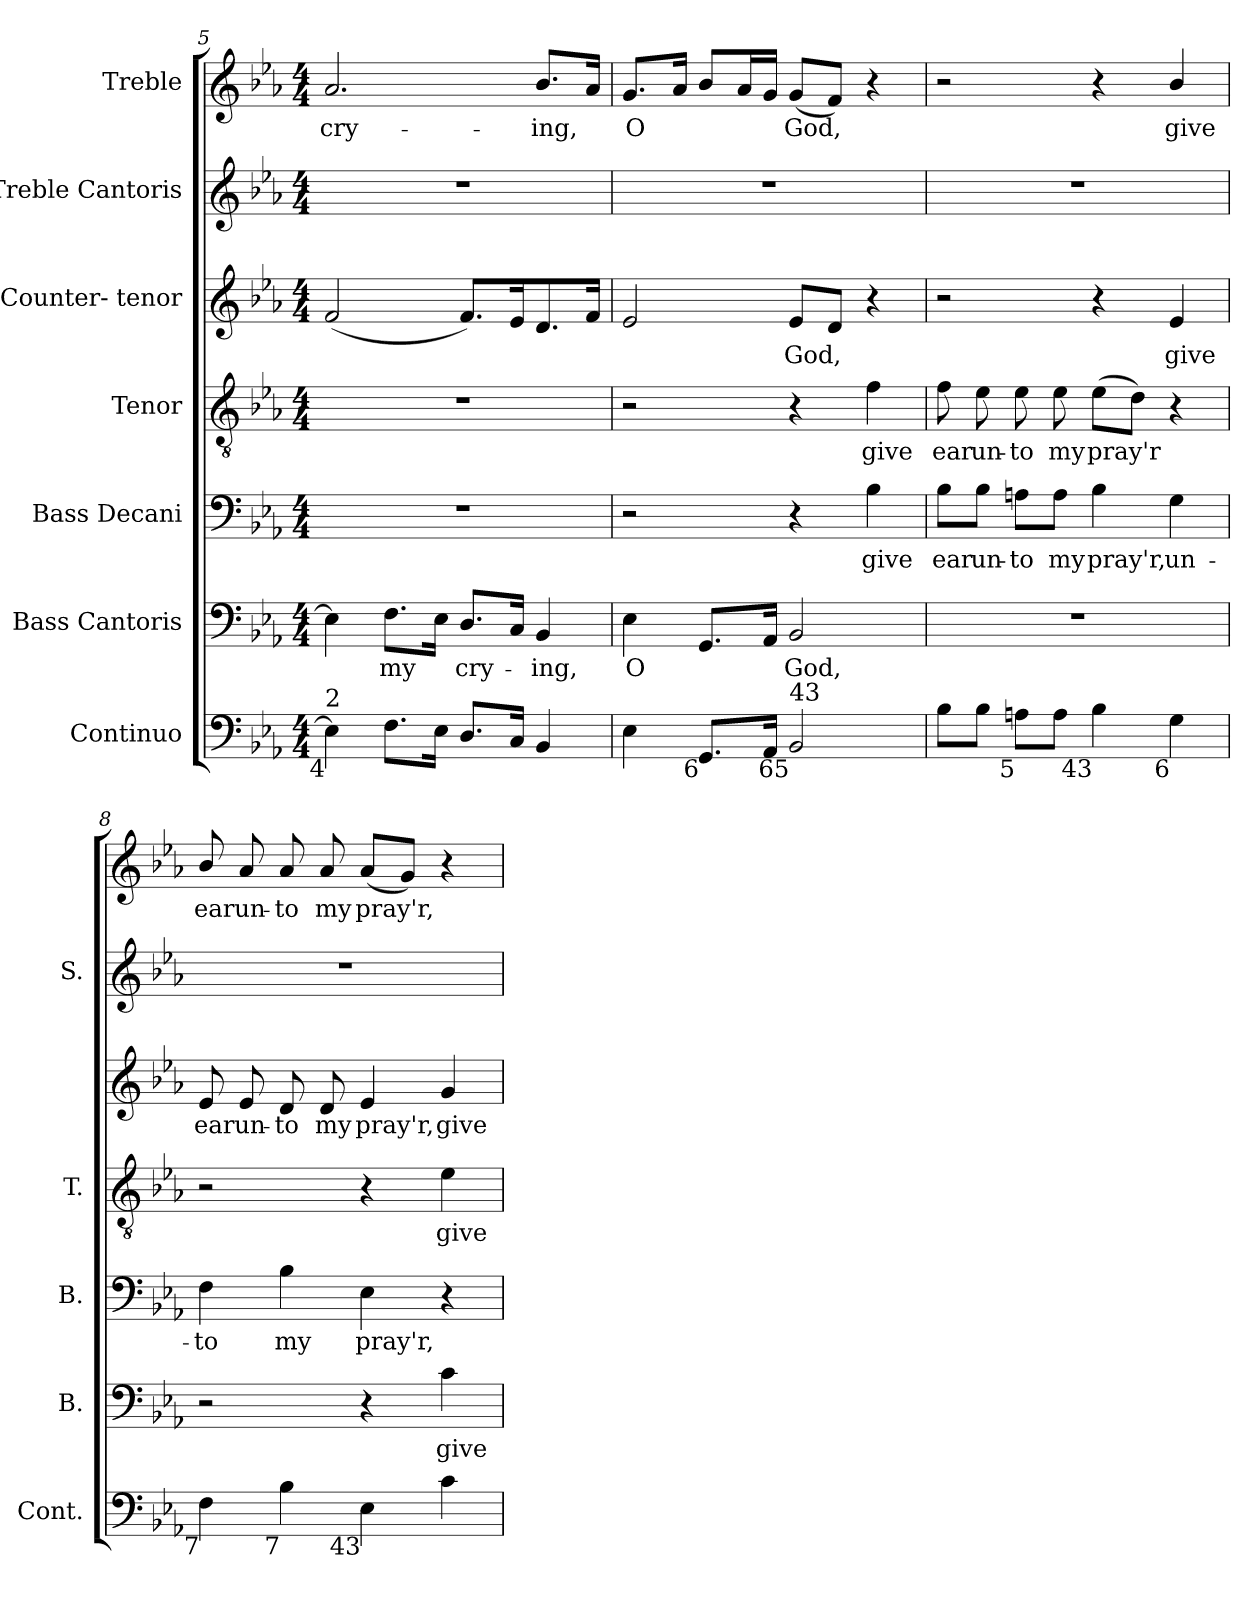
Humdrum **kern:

**kern	**kern	**text	**kern	**text	**kern	**text	**kern	**text	**kern	**kern	**text
*part7	*part6	*part6	*part5	*part5	*part4	*part4	*part3	*part3	*part2	*part1	*part1
*staff7	*staff6	*staff6	*staff5	*staff5	*staff4	*staff4	*staff3	*staff3	*staff2	*staff1	*staff1
*I"Continuo	*I"Bass Cantoris	*	*I"Bass Decani	*	*I"Tenor	*	*I"Counter- tenor	*	*I"Treble Cantoris	*I"Treble	*
*I'Cont.	*I'B.	*	*I'B.	*	*I'T.	*	*	*	*I'S.	*	*
*clefF4	*clefF4	*	*clefF4	*	*clefGv2	*	*clefG2	*	*clefG2	*clefG2	*
*	*	*	*	*	*ITrd7c12	*	*	*	*	*	*
*k[b-e-a-]	*k[b-e-a-]	*	*k[b-e-a-]	*	*k[b-e-a-]	*	*k[b-e-a-]	*	*k[b-e-a-]	*k[b-e-a-]	*
*E-:	*E-:	*	*E-:	*	*E-:	*	*E-:	*	*E-:	*E-:	*
*M4/4	*M4/4	*	*M4/4	*	*M4/4	*	*M4/4	*	*M4/4	*M4/4	*
=5	=5	=5	=5	=5	=5	=5	=5	=5	=5	=5	=5
!LO:TX:b:rj:t=4	!	!	!	!	!	!	!	!	!	!	!
!LO:TX:t=2	!	!	!	!	!	!	!	!	!	!	!
!	!	!	!	!	!	!	!	!	!	!	!LO:LY:b:color=#000000
4E-i\]	4E-i\]	.	1r	.	1r	.	(2fi/	.	1r	2.a-i/	cry-
!	!	!LO:LY:b:color=#000000	!	!	!	!	!	!	!	!	!
8.Fi\L	8.Fi\L	my	.	.	.	.	.	.	.	.	.
16E-i\Jk	16E-i\Jk	.	.	.	.	.	.	.	.	.	.
!	!	!LO:LY:b:color=#000000	!	!	!	!	!	!	!	!	!
8.Di/L	8.Di/L	cry-	.	.	.	.	8.fi/L)	.	.	.	.
16Ci/Jk	16Ci/Jk	.	.	.	.	.	16e-i/k	.	.	.	.
!	!	!LO:LY:b:color=#000000	!	!	!	!	!	!	!	!	!
!	!	!	!	!	!	!	!	!	!	!	!LO:LY:b:color=#000000
4BB-i/	4BB-i/	-ing,	.	.	.	.	8.di/	.	.	8.b-i/L	-ing,
.	.	.	.	.	.	.	16fi/Jk	.	.	16a-i/Jk	.
=6	=6	=6	=6	=6	=6	=6	=6	=6	=6	=6	=6
!	!	!LO:LY:b:color=#000000	!	!	!	!	!	!	!	!	!
!	!	!	!	!	!	!	!	!	!	!	!LO:LY:b:color=#000000
4E-i\	4E-i\	O	2r	.	2r	.	2e-i/	.	1r	8.gi/L	O
.	.	.	.	.	.	.	.	.	.	16a-i/Jk	.
!LO:TX:b:rj:t=6	!	!	!	!	!	!	!	!	!	!	!
8.GGi/L	8.GGi/L	.	.	.	.	.	.	.	.	8b-i/L	.
.	.	.	.	.	.	.	.	.	.	16a-i/L	.
16AA-i/Jk	16AA-i/Jk	.	.	.	.	.	.	.	.	16gi/JJ	.
!	!	!LO:LY:b:color=#000000	!	!	!	!	!	!	!	!	!
!	!	!	!	!	!	!	!	!LO:LY:b:color=#000000	!	!	!
!LO:TX:b:rj:t=65	!	!	!	!	!	!	!	!	!	!	!
!LO:TX:t=43	!	!	!	!	!	!	!	!	!	!	!
!	!	!	!	!	!	!	!	!	!	!	!LO:LY:b:color=#000000
2BB-i/	2BB-i/	God,	4r	.	4r	.	8e-i/L	God,	.	(8gi/L	God,
.	.	.	.	.	.	.	8di/J	.	.	8fi/J)	.
!	!	!	!	!LO:LY:b:color=#000000	!	!	!	!	!	!	!
!	!	!	!	!	!	!LO:LY:b:color=#000000	!	!	!	!	!
.	.	.	4B-i\	give	4Fi\	give	4r	.	.	4r	.
!!LO:PB:g=z
=7	=7	=7	=7	=7	=7	=7	=7	=7	=7	=7	=7
!	!	!	!	!LO:LY:b:color=#000000	!	!	!	!	!	!	!
!	!	!	!	!	!	!LO:LY:b:color=#000000	!	!	!	!	!
8B-i\L	1r	.	8B-i\L	ear	8Fi\	ear	2r	.	1r	2r	.
!	!	!	!	!LO:LY:b:color=#000000	!	!	!	!	!	!	!
!	!	!	!	!	!	!LO:LY:b:color=#000000	!	!	!	!	!
8B-i\J	.	.	8B-i\J	un-	8E-i\	un-	.	.	.	.	.
!	!	!	!	!LO:LY:b:color=#000000	!	!	!	!	!	!	!
!LO:TX:b:rj:t=5	!	!	!	!	!	!	!	!	!	!	!
!	!	!	!	!	!	!LO:LY:b:color=#000000	!	!	!	!	!
8Ani\L	.	.	8Ani\L	-to	8E-i\	-to	.	.	.	.	.
!	!	!	!	!LO:LY:b:color=#000000	!	!	!	!	!	!	!
!	!	!	!	!	!	!LO:LY:b:color=#000000	!	!	!	!	!
8Ai\J	.	.	8Ai\J	my	8E-i\	my	.	.	.	.	.
!	!	!	!	!LO:LY:b:color=#000000	!	!	!	!	!	!	!
!LO:TX:b:rj:t=43	!	!	!	!	!	!	!	!	!	!	!
!	!	!	!	!	!	!LO:LY:b:color=#000000	!	!	!	!	!
4B-i\	.	.	4B-i\	pray'r,	(8E-i\L	pray'r	4r	.	.	4r	.
.	.	.	.	.	8Di\J)	.	.	.	.	.	.
!	!	!	!	!LO:LY:b:color=#000000	!	!	!	!	!	!	!
!	!	!	!	!	!	!	!	!LO:LY:b:color=#000000	!	!	!
!LO:TX:b:rj:t=6	!	!	!	!	!	!	!	!	!	!	!
!	!	!	!	!	!	!	!	!	!	!	!LO:LY:b:color=#000000
4Gi\	.	.	4Gi\	un-	4r	.	4e-i/	give	.	4b-i/	give
=8	=8	=8	=8	=8	=8	=8	=8	=8	=8	=8	=8
!	!	!	!	!LO:LY:b:color=#000000	!	!	!	!	!	!	!
!	!	!	!	!	!	!	!	!LO:LY:b:color=#000000	!	!	!
!LO:TX:b:rj:t=7	!	!	!	!	!	!	!	!	!	!	!
!	!	!	!	!	!	!	!	!	!	!	!LO:LY:b:color=#000000
4Fi\	2r	.	4Fi\	-to	2r	.	8e-i/	ear	1r	8b-i/	ear
!	!	!	!	!	!	!	!	!LO:LY:b:color=#000000	!	!	!
!	!	!	!	!	!	!	!	!	!	!	!LO:LY:b:color=#000000
.	.	.	.	.	.	.	8e-i/	un-	.	8a-i/	un-
!	!	!	!	!LO:LY:b:color=#000000	!	!	!	!	!	!	!
!	!	!	!	!	!	!	!	!LO:LY:b:color=#000000	!	!	!
!LO:TX:b:rj:t=7	!	!	!	!	!	!	!	!	!	!	!
!	!	!	!	!	!	!	!	!	!	!	!LO:LY:b:color=#000000
4B-i\	.	.	4B-i\	my	.	.	8di/	-to	.	8a-i/	-to
!	!	!	!	!	!	!	!	!LO:LY:b:color=#000000	!	!	!
!	!	!	!	!	!	!	!	!	!	!	!LO:LY:b:color=#000000
.	.	.	.	.	.	.	8di/	my	.	8a-i/	my
!	!	!	!	!LO:LY:b:color=#000000	!	!	!	!	!	!	!
!	!	!	!	!	!	!	!	!LO:LY:b:color=#000000	!	!	!
!LO:TX:b:rj:t=43	!	!	!	!	!	!	!	!	!	!	!
!	!	!	!	!	!	!	!	!	!	!	!LO:LY:b:color=#000000
4E-i\	4r	.	4E-i\	pray'r,	4r	.	4e-i/	pray'r,	.	(8a-i/L	pray'r,
.	.	.	.	.	.	.	.	.	.	8gi/J)	.
!	!	!LO:LY:b:color=#000000	!	!	!	!	!	!	!	!	!
!	!	!	!	!	!	!LO:LY:b:color=#000000	!	!	!	!	!
!	!	!	!	!	!	!	!	!LO:LY:b:color=#000000	!	!	!
4ci\	4ci\	give	4r	.	4E-i\	give	4gi/	give	.	4r	.
=	=	=	=	=	=	=	=	=	=	=	=
*-	*-	*-	*-	*-	*-	*-	*-	*-	*-	*-	*-
